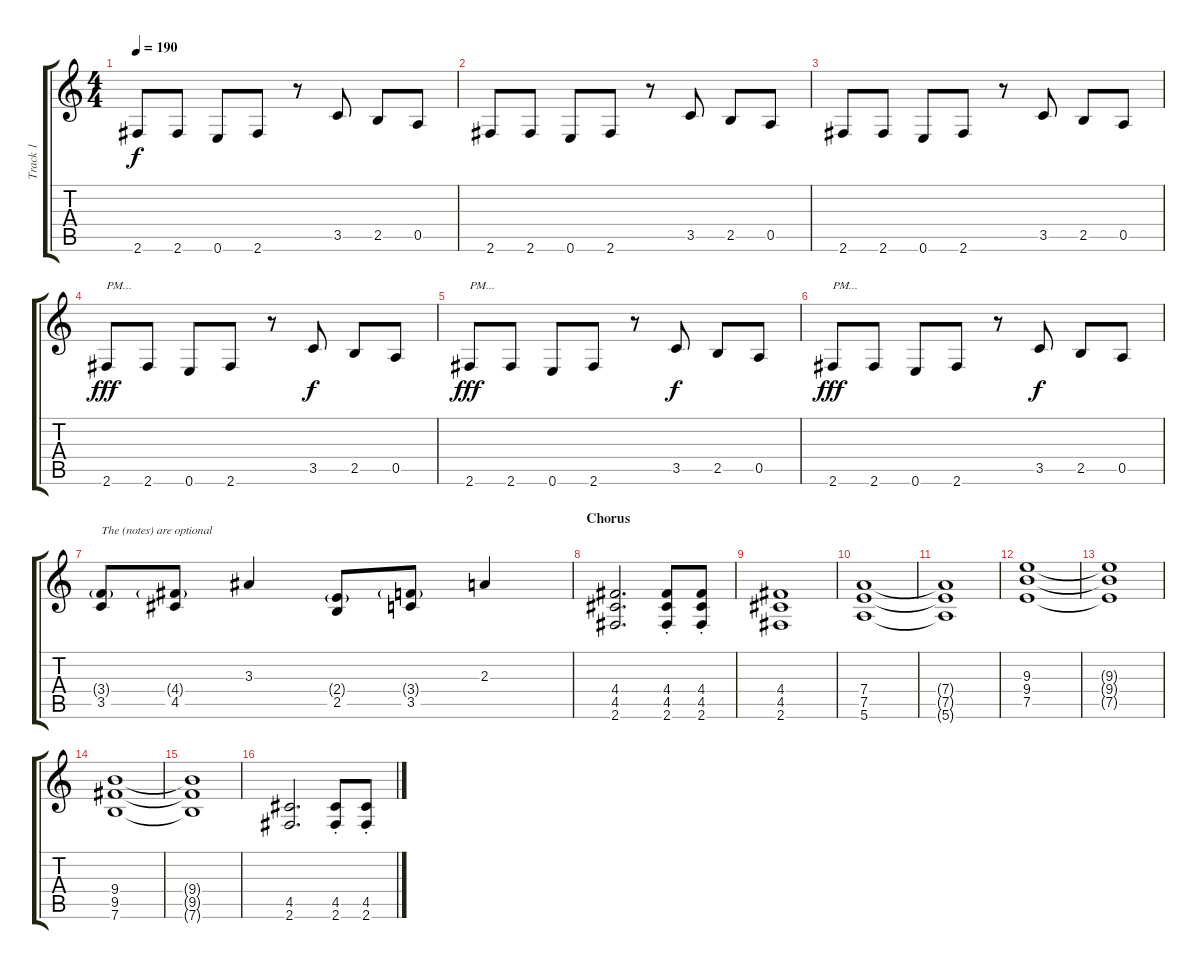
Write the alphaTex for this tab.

\track ("Track 1" "Track 1") {instrument overdrivenguitar}
\staff {score tabs}
\tuning (E4 B3 G3 D3 A2 E2) {hide}
\ts (4 4)
\tempo 190
\clef g2
\ks c
2.6.8{dy f} 2.6.8 0.6.8 2.6.8 r.8 3.5.8 2.5.8 0.5.8 |
2.6.8 2.6.8 0.6.8 2.6.8 r.8 3.5.8 2.5.8 0.5.8 |
2.6.8 2.6.8 0.6.8 2.6.8 r.8 3.5.8 2.5.8 0.5.8 |
2.6.8{txt "PM..." dy fff} 2.6.8 0.6.8 2.6.8 r.8 3.5.8{dy f} 2.5.8 0.5.8 |
2.6.8{txt "PM..." dy fff} 2.6.8 0.6.8 2.6.8 r.8 3.5.8{dy f} 2.5.8 0.5.8 |
2.6.8{txt "PM..." dy fff} 2.6.8 0.6.8 2.6.8 r.8 3.5.8{dy f} 2.5.8 0.5.8 |
(3.4{g} 3.5).8{txt "The (notes) are optional"} (4.4{g} 4.5).8 3.3.4 (2.4{g} 2.5).8 (3.4{g} 3.5).8 2.3.4 |
\section ("" "Chorus")
(4.4 4.5 2.6).2{d} (4.4{st} 4.5{st} 2.6{st}).8 (4.4{st} 4.5{st} 2.6{st}).8 |
(4.4 4.5 2.6).1 |
(7.4 7.5 5.6).1 |
(7.4{t} 7.5{t} 5.6{t}).1 |
(9.3 9.4 7.5).1 |
(9.3{t} 9.4{t} 7.5{t}).1 |
(9.4 9.5 7.6).1 |
(9.4{t} 9.5{t} 7.6{t}).1 |
(4.5 2.6).2{d} (4.5{st} 2.6{st}).8 (4.5{st} 2.6{st}).8
